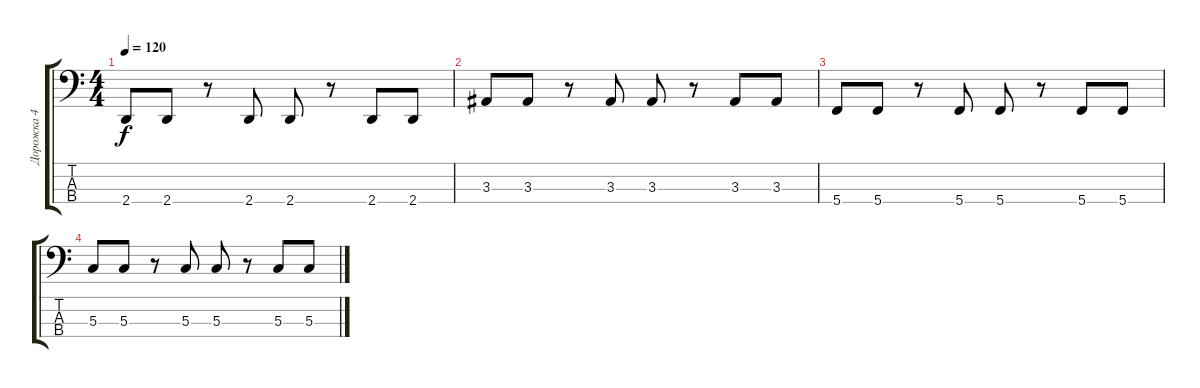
\track ("Дорожка 4" "Дорожка 4") {instrument acousticguitarsteel}
\staff {score tabs}
\tuning (F3 C2 G1 C1) {hide}
\ts (4 4)
\tempo 120
\clef f4
\ks c
2.4.8{dy f} 2.4.8 r.8 2.4.8 2.4.8 r.8 2.4.8 2.4.8 |
3.3.8 3.3.8 r.8 3.3.8 3.3.8 r.8 3.3.8 3.3.8 |
5.4.8 5.4.8 r.8 5.4.8 5.4.8 r.8 5.4.8 5.4.8 |
5.3.8 5.3.8 r.8 5.3.8 5.3.8 r.8 5.3.8 5.3.8
